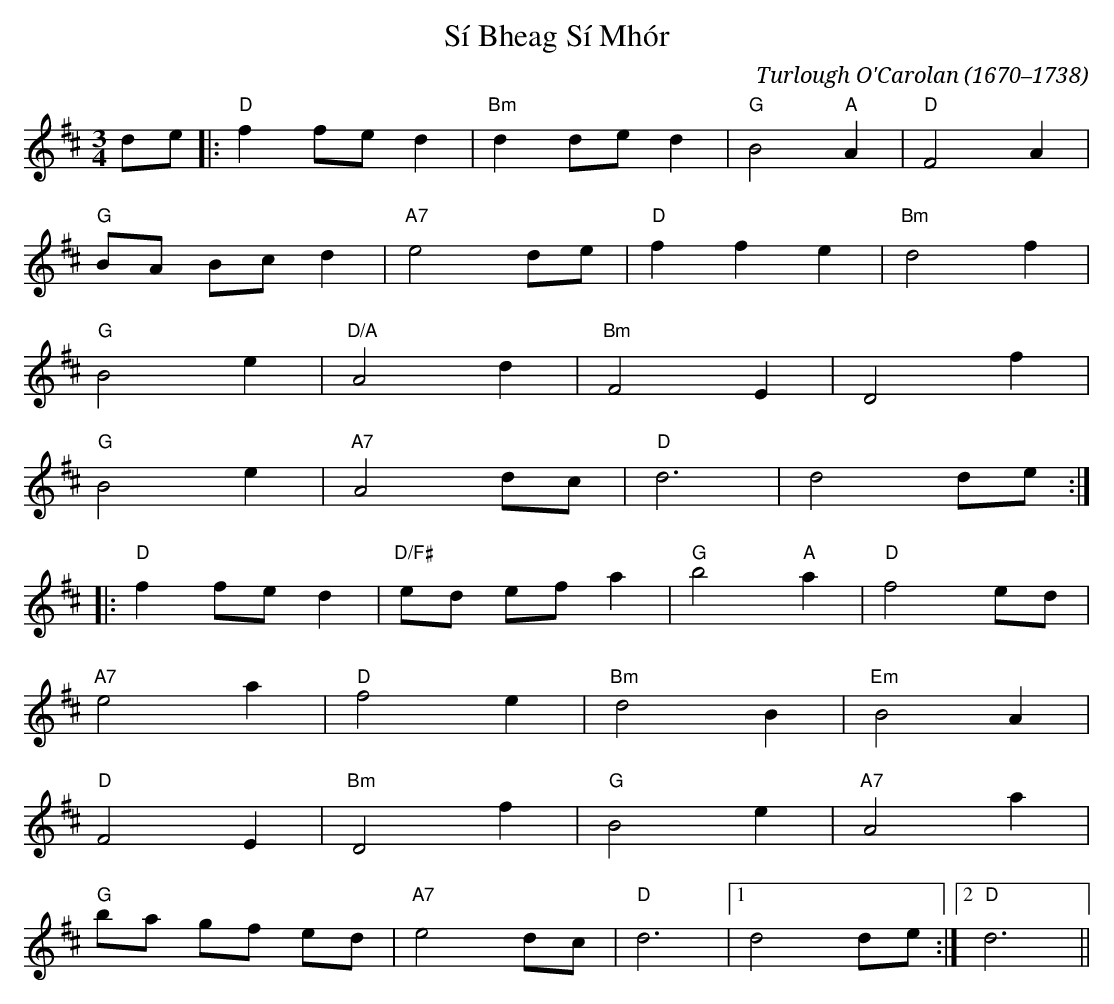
X:1
T: Sí Bheag Sí Mhór
C: Turlough O'Carolan (1670–1738)
M: 3/4
L: 1/8
K: Dmaj
de|:"D"f2 fe d2|"Bm"d2 de d2|"G"B4 "A"A2|"D"F4 A2|
"G"BA Bc d2|"A7"e4 de|"D"f2 f2 e2|"Bm"d4 f2|
"G"B4 e2|"D/A"A4 d2|"Bm"F4 E2|D4 f2|
"G"B4 e2|"A7"A4 dc|"D"d6|d4 de:|
|:"D"f2 fe d2|"D/F#"ed ef a2|"G"b4 "A"a2|"D"f4 ed|
"A7"e4 a2|"D"f4 e2|"Bm"d4 B2|"Em"B4 A2|
"D"F4 E2|"Bm"D4 f2|"G"B4 e2|"A7"A4 a2|
"G"ba gf ed|"A7"e4 dc|"D"d6|1 d4 de:|2 "D"d6||
